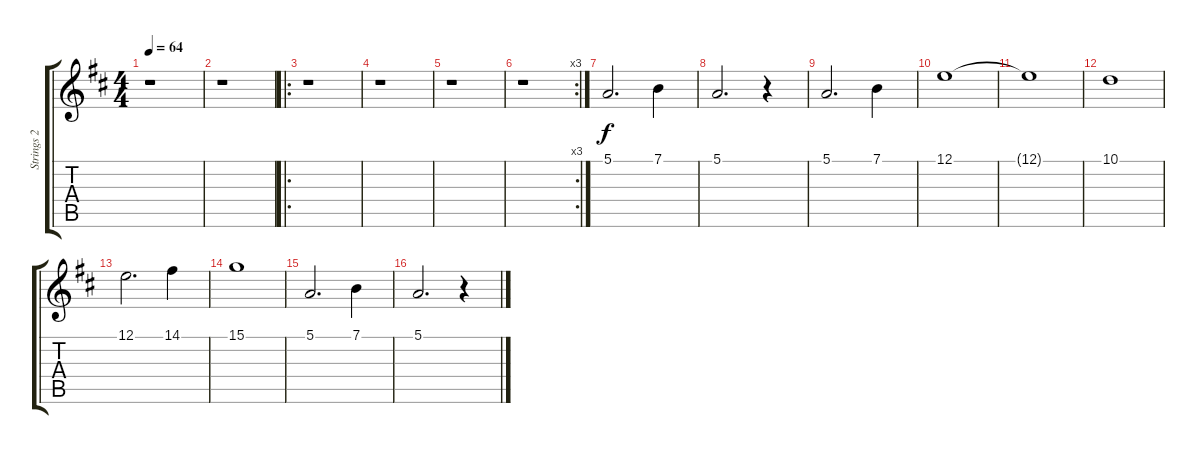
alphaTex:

\track ("Strings 2" "Strings 2") {instrument synthstrings1}
\staff {score tabs}
\tuning (E4 B3 G3 D3 A2 E2) {hide}
\ts (4 4)
\tempo 64
\clef g2
\ks d
r.1{dy f instrument synthstrings1} |
r.1 |
\ro
r.1 |
r.1 |
r.1 |
\rc 3
r.1 |
5.1.2{d} 7.1.4 |
5.1.2{d} r.4 |
5.1.2{d} 7.1.4 |
12.1.1 |
12.1{t}.1 |
10.1.1 |
12.1.2{d} 14.1.4 |
15.1.1 |
5.1.2{d} 7.1.4 |
5.1.2{d} r.4
